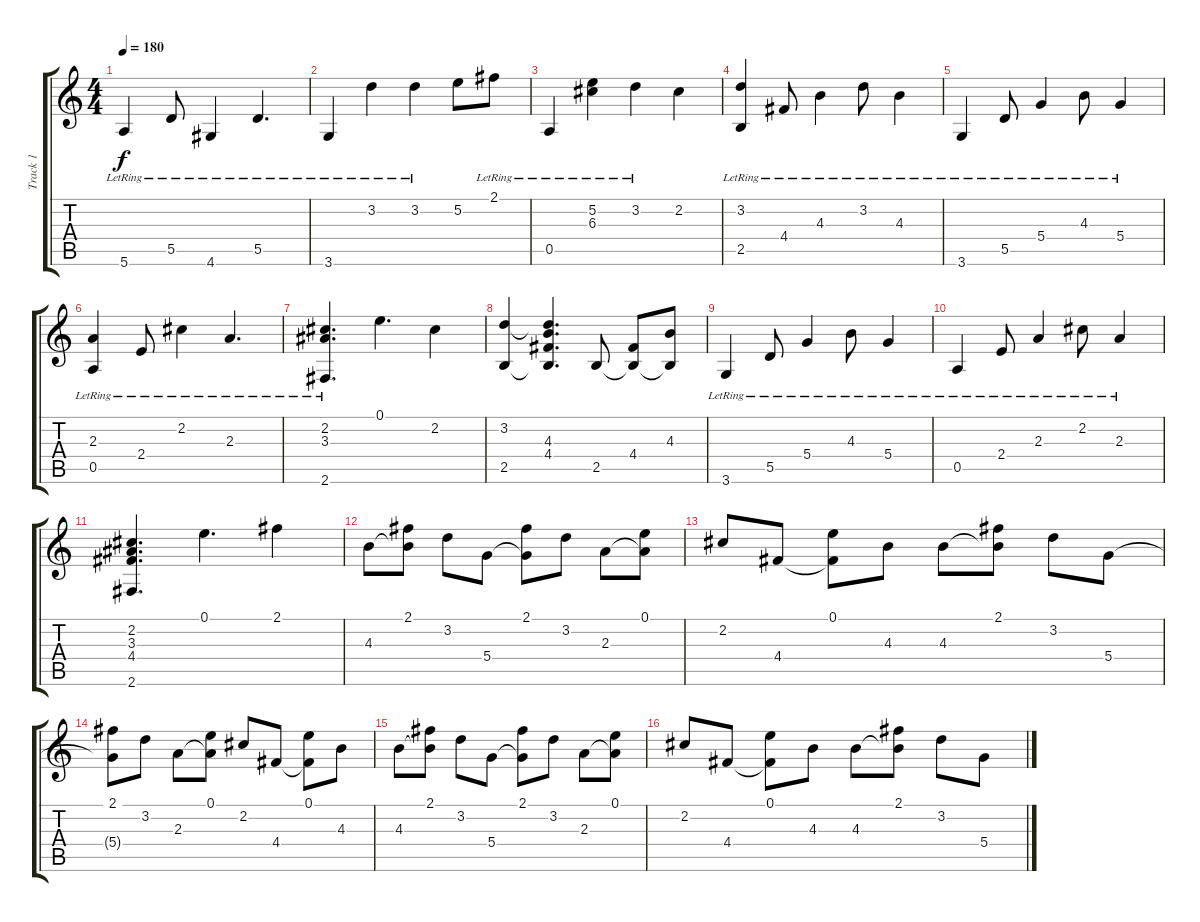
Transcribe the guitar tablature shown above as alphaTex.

\track ("Track 1" "Track 1") {instrument acousticguitarnylon}
\staff {score tabs}
\tuning (E4 B3 G3 D3 A2 E2) {hide}
\ts (4 4)
\tempo 180
\clef g2
\ks c
5.6{lr}.4{dy f} 5.5{lr}.8 4.6{lr}.4 5.5{lr}.4{d} |
3.6{lr}.4 3.2{lr}.4 3.2{lr}.4 5.2.8 2.1{lr}.8 |
0.5{lr}.4 (5.2{lr} 6.3).4 3.2{lr}.4 2.2.4 |
(3.2{lr} 2.5{lr}).4 4.4{lr}.8 4.3{lr}.4 3.2{lr}.8 4.3{lr}.4 |
3.6{lr}.4 5.5{lr}.8 5.4{lr}.4 4.3{lr}.8 5.4{lr}.4 |
(2.3{lr} 0.5{lr}).4 2.4{lr}.8 2.2{lr}.4 2.3{lr}.4{d} |
(2.2{lr} 3.3{lr} 2.6{lr}).4{d} 0.1.4{d} 2.2.4 |
(3.2 2.5).4 (3.2{t} 4.3 4.4 2.5{t}).4{d} 2.5.8 (4.4 2.5{t}).8 (4.3 2.5{t}).8 |
3.6{lr}.4 5.5{lr}.8 5.4{lr}.4 4.3{lr}.8 5.4{lr}.4 |
0.5{lr}.4 2.4{lr}.8 2.3{lr}.4 2.2{lr}.8 2.3{lr}.4 |
(2.2 3.3 4.4 2.6).4{d} 0.1.4{d} 2.1.4 |
4.3.8 (2.1 4.3{t}).8 3.2.8 5.4.8 (2.1 5.4{t}).8 3.2.8 2.3.8 (0.1 2.3{t}).8 |
2.2.8 4.4.8 (0.1 4.4{t}).8 4.3.8 4.3.8 (2.1 4.3{t}).8 3.2.8 5.4.8 |
(2.1 5.4{t}).8 3.2.8 2.3.8 (0.1 2.3{t}).8 2.2.8 4.4.8 (0.1 4.4{t}).8 4.3.8 |
4.3.8 (2.1 4.3{t}).8 3.2.8 5.4.8 (2.1 5.4{t}).8 3.2.8 2.3.8 (0.1 2.3{t}).8 |
2.2.8 4.4.8 (0.1 4.4{t}).8 4.3.8 4.3.8 (2.1 4.3{t}).8 3.2.8 5.4.8
